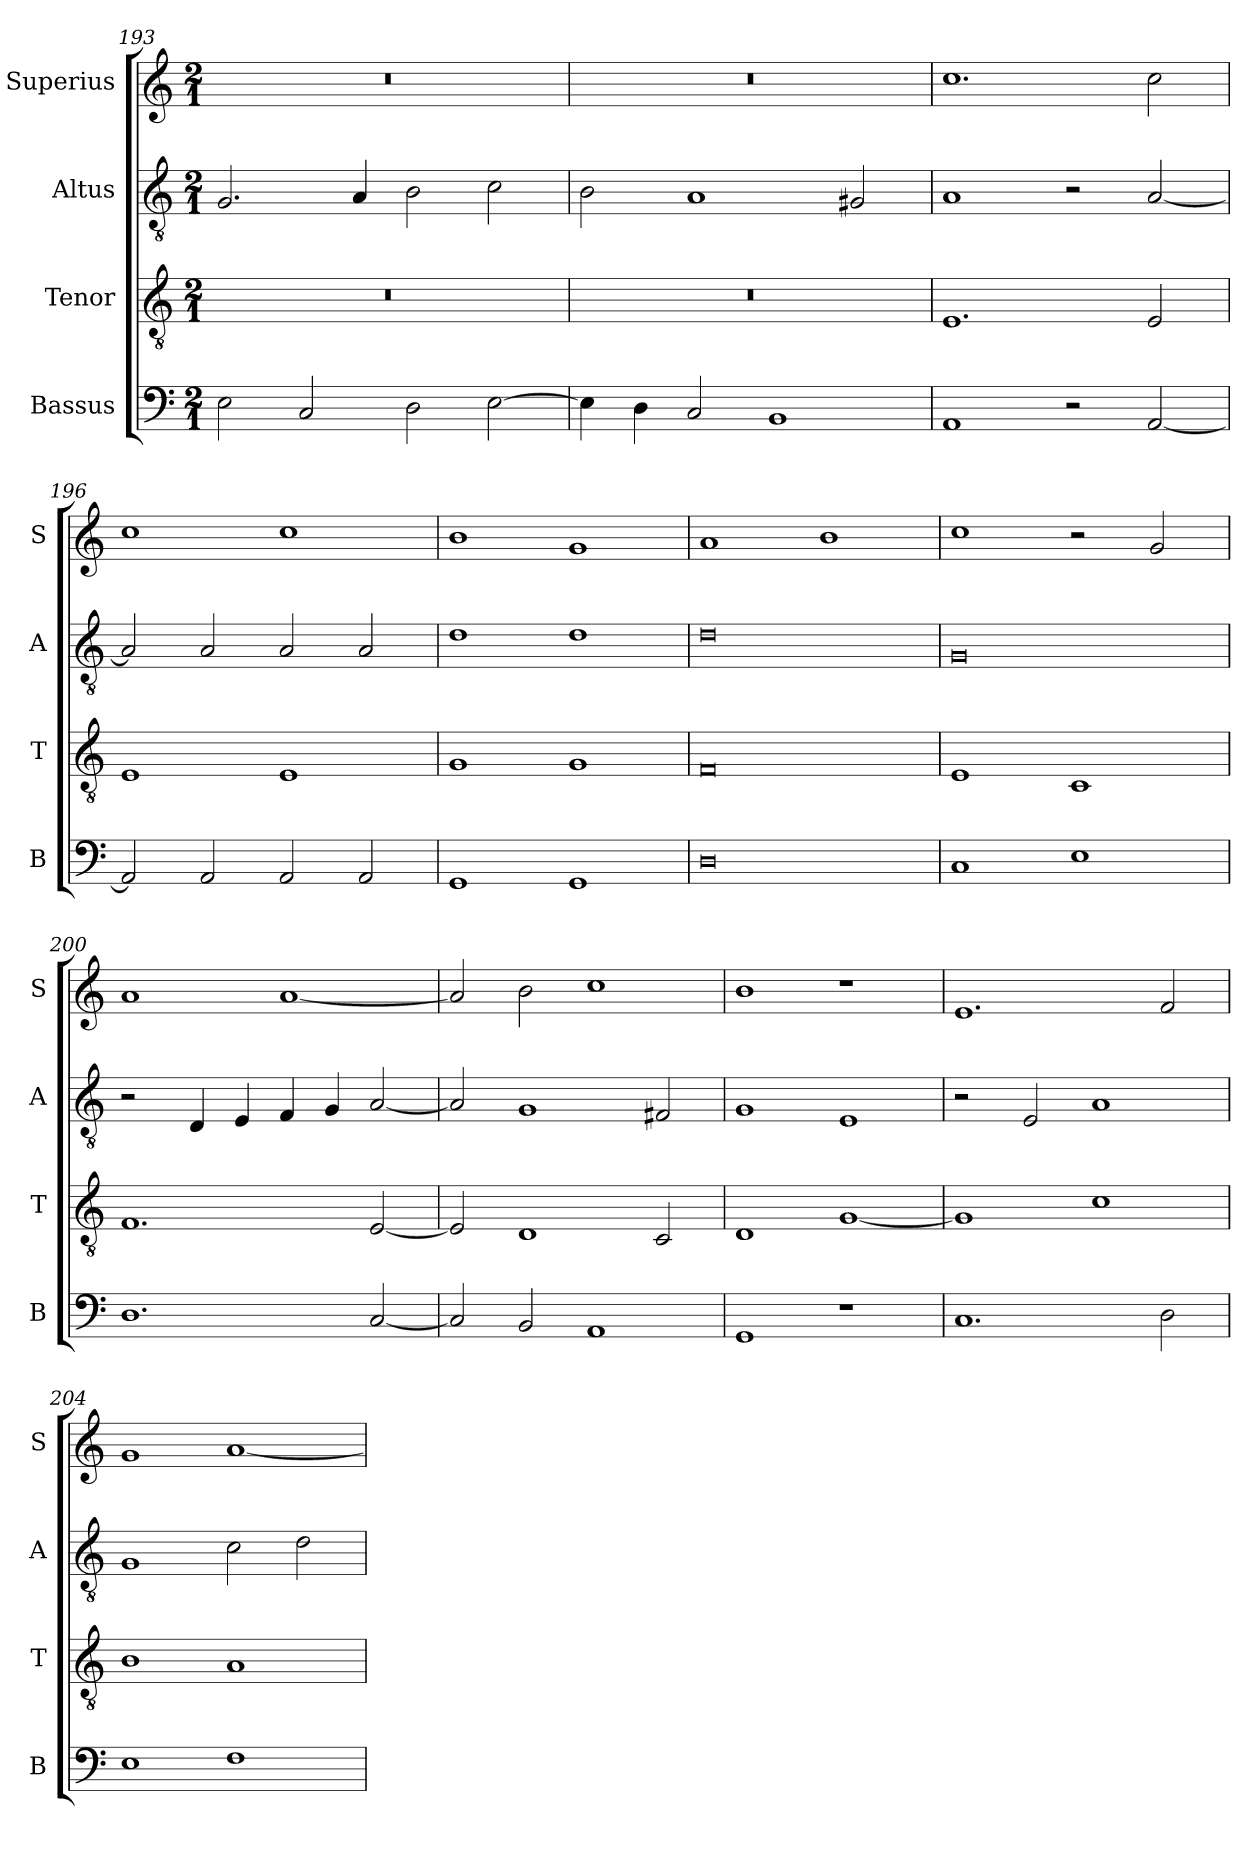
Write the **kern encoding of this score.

**kern	**kern	**kern	**kern
*part4	*part3	*part2	*part1
*staff4	*staff3	*staff2	*staff1
*I"Bassus	*I"Tenor	*I"Altus	*I"Superius
*I'B	*I'T	*I'A	*I'S
*clefF4	*clefGv2	*clefGv2	*clefG2
*k[]	*k[]	*k[]	*k[]
*M2/1	*M2/1	*M2/1	*M2/1
=193	=193	=193	=193
2E\	0r	2.G/	0r
2C/	.	.	.
.	.	4A/	.
2D\	.	2B\	.
[2E\	.	2c\	.
=194	=194	=194	=194
4E\]	0r	2B\	0r
4D\	.	.	.
2C/	.	1A	.
1BB	.	.	.
.	.	2G#X/	.
=195	=195	=195	=195
1AA	1.E	1A	1.cc
2r	.	2r	.
[2AA/	2E/	[2A/	2cc\
=196	=196	=196	=196
2AA/]	1E	2A/]	1cc
2AA/	.	2A/	.
2AA/	1E	2A/	1cc
2AA/	.	2A/	.
=197	=197	=197	=197
1GG	1G	1d	1b
1GG	1G	1d	1g
=198	=198	=198	=198
0D	0F	0d	1a
.	.	.	1b
=199	=199	=199	=199
1C	1E	0G	1cc
1E	1C	.	2r
.	.	.	2g/
=200	=200	=200	=200
1.D	1.F	2r	1a
.	.	4D/	.
.	.	4E/	.
.	.	4F/	[1a
.	.	4G/	.
[2C/	[2E/	[2A/	.
=201	=201	=201	=201
2C/]	2E/]	2A/]	2a/]
2BB/	1D	1G	2b\
1AA	.	.	1cc
.	2C/	2F#X/	.
=202	=202	=202	=202
1GG	1D	1G	1b
1r	[1G	1E	1r
=203	=203	=203	=203
1.C	1G]	2r	1.e
.	.	2E/	.
.	1c	1A	.
2D\	.	.	2f/
=204	=204	=204	=204
1E	1B	1G	1g
1F	1A	2c\	[1a
.	.	2d\	.
=	=	=	=
*-	*-	*-	*-
